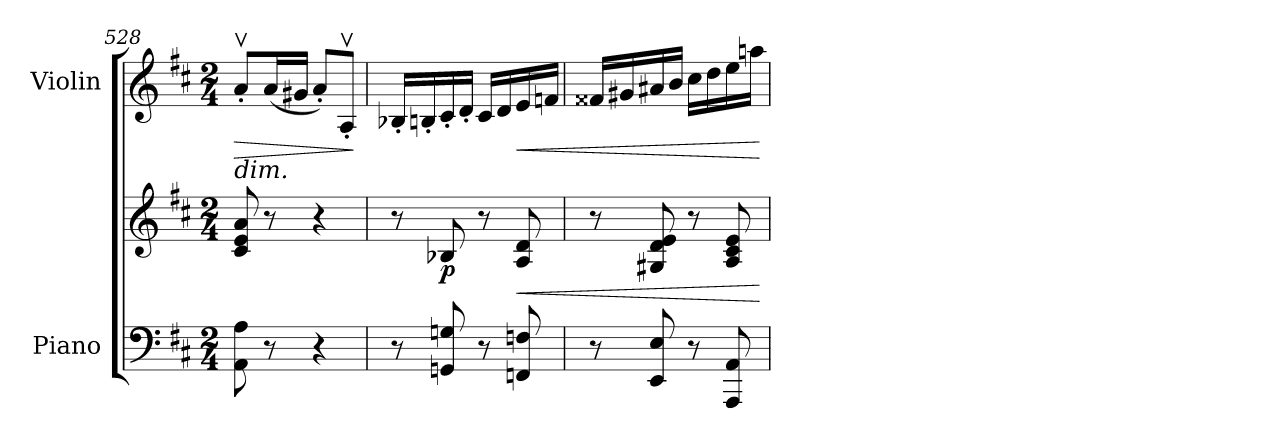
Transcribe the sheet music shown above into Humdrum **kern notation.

**kern	**kern	**dynam	**kern	**dynam
*part2	*part2	*part2	*part1	*part1
*staff3	*staff2	*staff2/3	*staff1	*staff1
*I"Piano	*	*	*I"Violin	*
*I'Pno.	*	*	*I'Vln.	*
!!LO:LB:g=z
*clefF4	*clefG2	*	*clefG2	*
*k[f#c#]	*k[f#c#]	*	*k[f#c#]	*
*M2/4	*M2/4	*	*M2/4	*
=528	=528	=528	=528	=528
!	!LO:TX:a:i:t=dim.	!	!	!
!	!	!	!	!LO:HP:b
8AA\ 8A\	8c#/ 8e/ 8a/	.	8av'/L	>
8r	8r	.	(16a/L	.
.	.	.	16g#X/JJ	.
4r	4r	.	8a'/L)	.
.	.	.	8Av'/J	.
.	.	.	.	]
=529	=529	=529	=529	=529
!	!	!	!	!LO:DY:b
!	!	!	!	!LO:DY:n=1:b
8r	8r	.	16B-X'/LL	p mp
.	.	.	16Bn'/	.
!	!	!LO:DY:b	!	!
8GGn/ 8Gn/	8B-X/	p	16c#'/	.
.	.	.	16d'/JJ	.
8r	8r	.	16c#/LL	.
.	.	.	16d/	.
!	!	!LO:HP:b	!	!LO:HP:b
8FFn/ 8Fn/	8A/ 8d/	<	16e/	<
.	.	.	16fn/JJ	.
=530	=530	=530	=530	=530
8r	8r	.	16f##X/LL	.
.	.	.	16g#X/	.
8EE/ 8E/	8G#X/ 8d/ 8e/	.	16a#X/	.
.	.	.	16b/JJ	.
8r	8r	.	16cc#\LL	.
.	.	.	16dd\	.
8AAA/ 8AA/	8A/ 8c#/ 8e/	.	16ee\	.
.	.	.	16aan\JJ	.
.	.	[	.	[
=	=	=	=	=
*-	*-	*-	*-	*-
